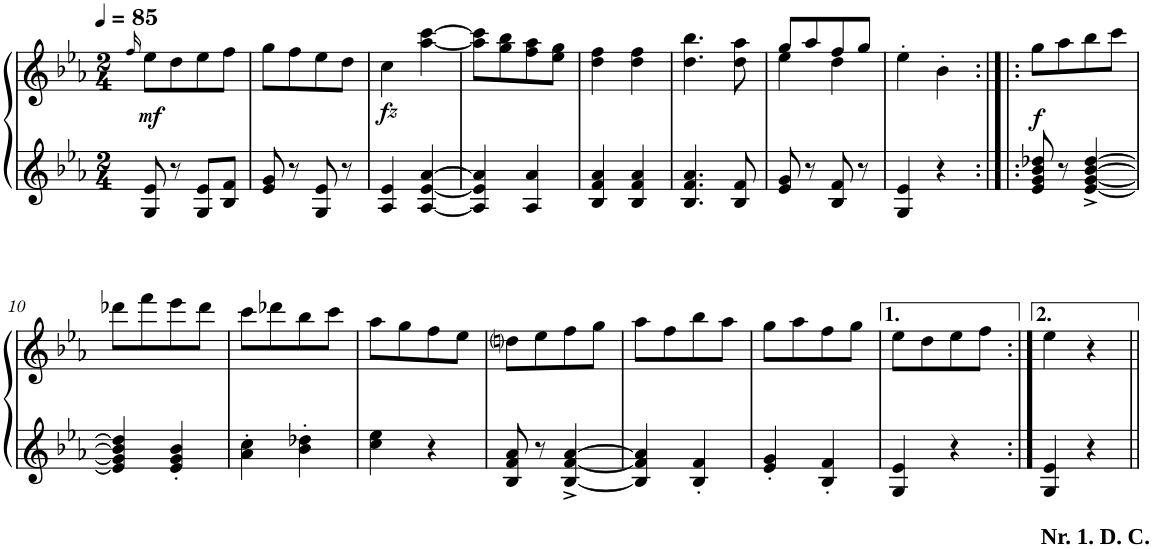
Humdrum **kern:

**kern	**kern	**dynam
*part1	*part1	*part1
*staff2	*staff1	*staff1/2
*I"Midi_1	*	*
*clefG2	*clefG2	*
*k[b-e-a-]	*k[b-e-a-]	*
*E-:	*E-:	*
*M2/4	*M2/4	*
*MM85	*MM85	*
=1	=1	=1
.	16qff/	.
!	!	!LO:DY:b
8G/ 8e-/	8ee-\L	mf
8r	8dd\	.
8G/ 8e-/L	8ee-\	.
8B-/ 8f/J	8ff\J	.
=2	=2	=2
8e-/ 8g/	8gg\L	.
8r	8ff\	.
8G/ 8e-/	8ee-\	.
8r	8dd\J	.
=3	=3	=3
!	!	!LO:DY:b
4A-/ 4e-/	4cc\	fz
[4A-/ [4e-/ [4a-/	[4aa-\ [4ccc\	.
=4	=4	=4
4A-/] 4e-/] 4a-/]	8aa-\] 8ccc\]L	.
.	8gg\ 8bb-\	.
4A-/ 4a-/	8ff\ 8aa-\	.
.	8ee-\ 8gg\J	.
=5	=5	=5
4B-/ 4f/ 4a-/	4dd\ 4ff\	.
4B-/ 4f/ 4a-/	4dd\ 4ff\	.
=6	=6	=6
4.B-/ 4.f/ 4.a-/	4.dd\ 4.bb-\	.
8B-/ 8f/	8dd\ 8aa-\	.
=7	=7	=7
*	*^	*
8e-/ 8g/	8gg/L	4ee-\	.
8r	8aa-/	.	.
8B-/ 8f/	8ff/	4dd\	.
8r	8gg/J	.	.
*	*v	*v	*
=8	=8	=8
4G/ 4e-/	4ee-'\	.
4r	4b-'\	.
=9:|!|:	=9:|!|:	=9:|!|:
!	!	!LO:DY:b
8e-/ 8g/ 8b-/ 8dd-X/	8gg\L	f
8r	8aa-\	.
[4e-/^ [4g/^ [4b-/^ [4dd-/^	8bb-\	.
.	8ccc\J	.
!!LO:LB:g=z
=10	=10	=10
*	*^	*
4e-/] 4g/] 4b-/] 4dd-/]	8ddd-X\L	2ryy	.
.	8fff\	.	.
4e-/' 4g/' 4b-/'	8eee-\	.	.
.	8ddd-\J	.	.
*	*v	*v	*
=11	=11	=11
4a-\' 4cc\'	8ccc\L	.
.	8ddd-X\	.
4b-\' 4dd-X\'	8bb-\	.
.	8ccc\J	.
=12	=12	=12
4cc\ 4ee-\	8aa-\L	.
.	8gg\	.
4r	8ff\	.
.	8ee-\J	.
=13	=13	=13
8B-/ 8f/ 8a-/	8ddni\L	.
8r	8ee-\	.
[4B-/^ [4f/^ [4a-/^	8ff\	.
.	8gg\J	.
=14	=14	=14
4B-/] 4f/] 4a-/]	8aa-\L	.
.	8ff\	.
4B-/' 4f/'	8bb-\	.
.	8aa-\J	.
=15	=15	=15
4e-/' 4g/'	8gg\L	.
.	8aa-\	.
4B-/' 4f/'	8ff\	.
.	8gg\J	.
=16	=16	=16
4G/ 4e-/	8ee-\L	.
.	8dd\	.
4r	8ee-\	.
.	8ff\J	.
=16X1:|!	=16X1:|!	=16X1:|!
!LO:TX:b:B:t=Nr. 1. D. C.	!	!
4G/ 4e-/	4ee-\	.
4r	4r	.
=||	=||	=||
*-	*-	*-
